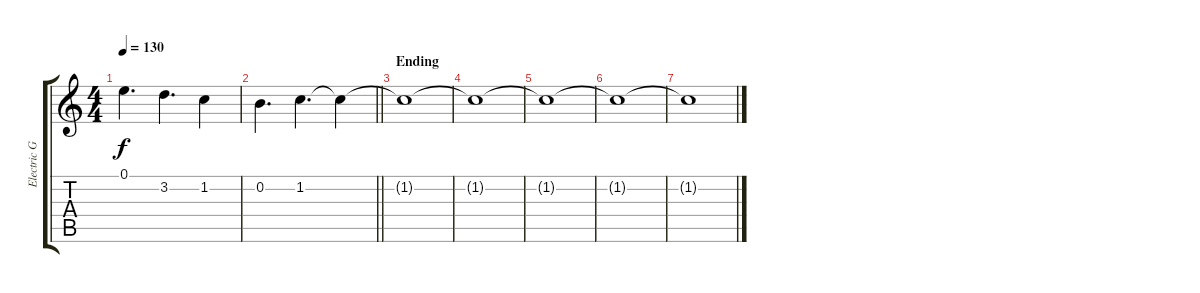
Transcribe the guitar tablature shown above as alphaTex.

\track ("Electric Guitar 1" "Electric G") {instrument overdrivenguitar}
\staff {score tabs}
\tuning (E4 B3 G3 D3 A2 E2) {hide}
\ts (4 4)
\tempo 130
\clef g2
\ks c
0.1.4{d dy f} 3.2.4{d} 1.2.4 |
\barLineRight lightlight
0.2.4{d} 1.2.4{d} 1.2{t}.4 |
\section ("" "Ending")
1.2{t}.1 |
1.2{t}.1 |
1.2{t}.1 |
1.2{t}.1 |
1.2{t}.1
